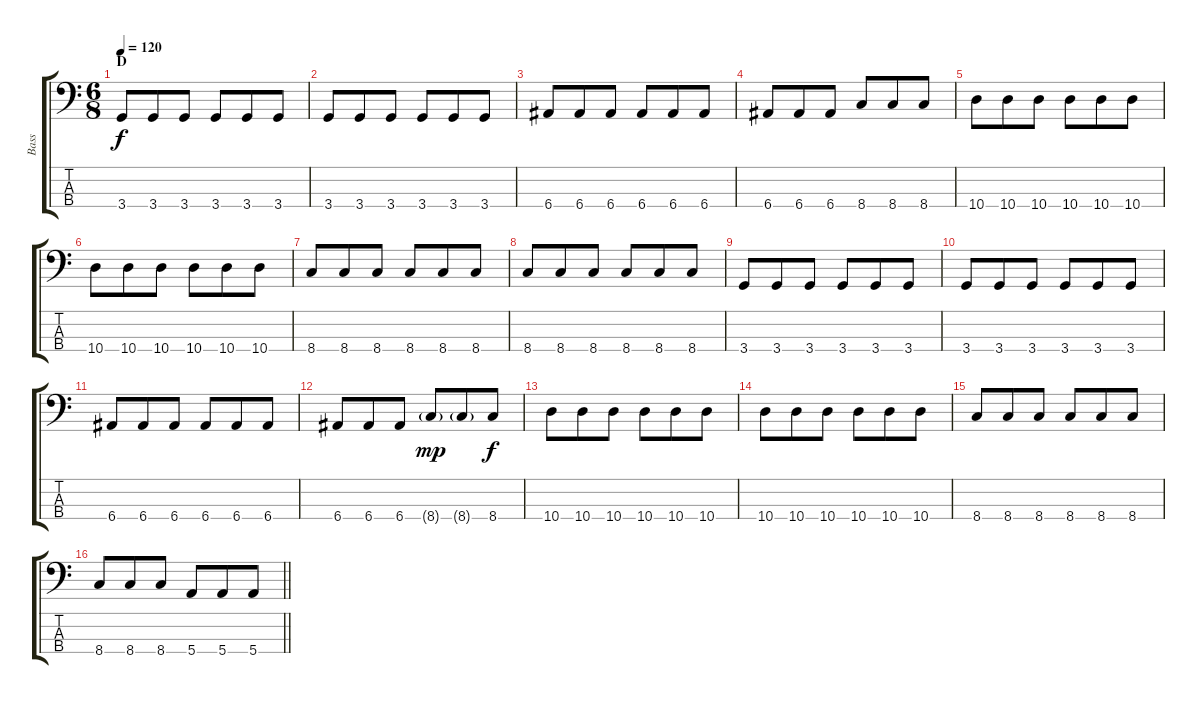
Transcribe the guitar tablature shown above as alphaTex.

\track ("Bass" "Bass") {instrument electricbassfinger}
\staff {score tabs}
\tuning (G2 D2 A1 E1) {hide}
\ts (6 8)
\section ("" "D")
\tempo 120
\clef f4
\ks c
3.4.8{dy f} 3.4.8 3.4.8 3.4.8 3.4.8 3.4.8 |
3.4.8 3.4.8 3.4.8 3.4.8 3.4.8 3.4.8 |
6.4.8 6.4.8 6.4.8 6.4.8 6.4.8 6.4.8 |
6.4.8 6.4.8 6.4.8 8.4.8 8.4.8 8.4.8 |
10.4.8 10.4.8 10.4.8 10.4.8 10.4.8 10.4.8 |
10.4.8 10.4.8 10.4.8 10.4.8 10.4.8 10.4.8 |
8.4.8 8.4.8 8.4.8 8.4.8 8.4.8 8.4.8 |
8.4.8 8.4.8 8.4.8 8.4.8 8.4.8 8.4.8 |
3.4.8 3.4.8 3.4.8 3.4.8 3.4.8 3.4.8 |
3.4.8 3.4.8 3.4.8 3.4.8 3.4.8 3.4.8 |
6.4.8 6.4.8 6.4.8 6.4.8 6.4.8 6.4.8 |
6.4.8 6.4.8 6.4.8 8.4{g}.8{dy mp} 8.4{g}.8 8.4.8{dy f} |
10.4.8 10.4.8 10.4.8 10.4.8 10.4.8 10.4.8 |
10.4.8 10.4.8 10.4.8 10.4.8 10.4.8 10.4.8 |
8.4.8 8.4.8 8.4.8 8.4.8 8.4.8 8.4.8 |
\barLineRight lightlight
8.4.8 8.4.8 8.4.8 5.4.8 5.4.8 5.4.8
